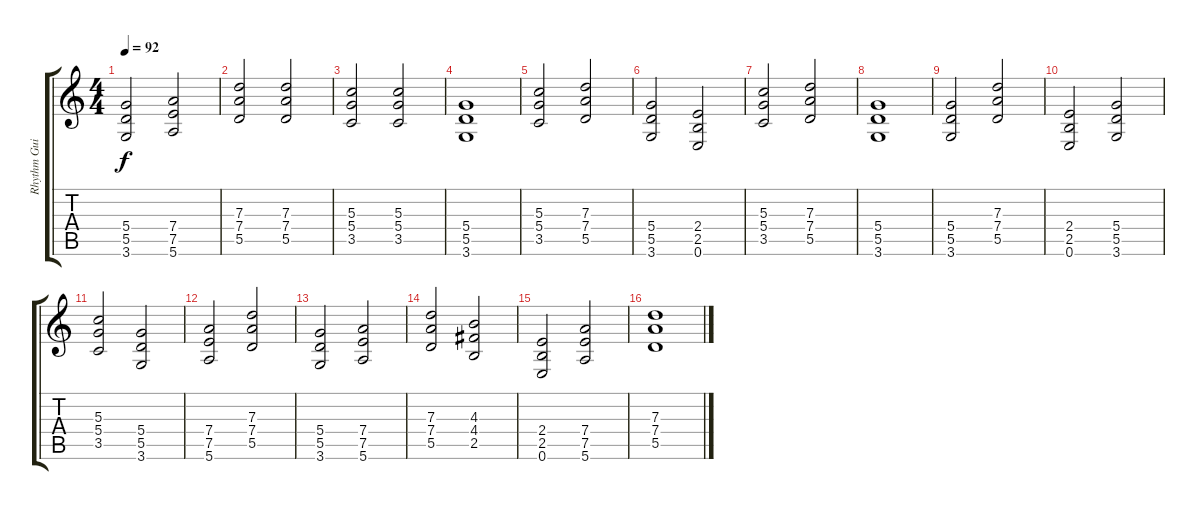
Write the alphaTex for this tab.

\track ("Rhythm Guitar" "Rhythm Gui") {instrument overdrivenguitar}
\staff {score tabs}
\tuning (E4 B3 G3 D3 A2 E2) {hide}
\ts (4 4)
\tempo 92
\clef g2
\ks c
(5.4 5.5 3.6).2{dy f} (7.4 7.5 5.6).2 |
(7.3 7.4 5.5).2 (7.3 7.4 5.5).2 |
(5.3 5.4 3.5).2 (5.3 5.4 3.5).2 |
(5.4 5.5 3.6).1 |
(5.3 5.4 3.5).2 (7.3 7.4 5.5).2 |
(5.4 5.5 3.6).2 (2.4 2.5 0.6).2 |
(5.3 5.4 3.5).2 (7.3 7.4 5.5).2 |
(5.4 5.5 3.6).1 |
(5.4 5.5 3.6).2 (7.3 7.4 5.5).2 |
(2.4 2.5 0.6).2 (5.4 5.5 3.6).2 |
(5.3 5.4 3.5).2 (5.4 5.5 3.6).2 |
(7.4 7.5 5.6).2 (7.3 7.4 5.5).2 |
(5.4 5.5 3.6).2 (7.4 7.5 5.6).2 |
(7.3 7.4 5.5).2 (4.3 4.4 2.5).2 |
(2.4 2.5 0.6).2 (7.4 7.5 5.6).2 |
(7.3 7.4 5.5).1
